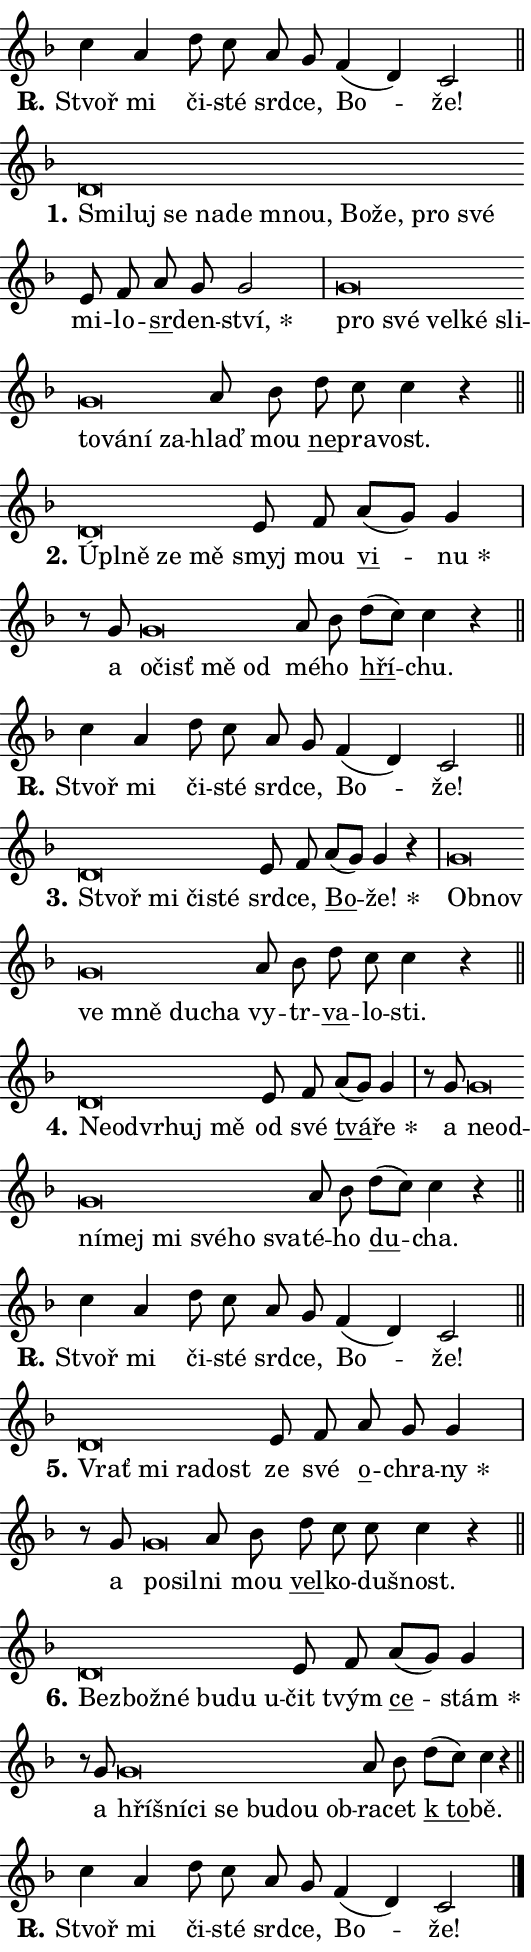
\version "2.24.0"
\header { tagline = "" }
\paper {
  indent = 0\cm
  top-margin = 0\cm
  right-margin = 0.13\cm % to fit lyric hyphens
  bottom-margin = 0\cm
  left-margin = 0\cm
  paper-width = 9\cm
  page-breaking = #ly:one-page-breaking
  system-system-spacing.basic-distance = #11
  score-system-spacing.basic-distance = #11
  ragged-last = ##f
}


%% Author: Thomas Morley
%% https://lists.gnu.org/archive/html/lilypond-user/2020-05/msg00002.html
#(define (line-position grob)
"Returns position of @var[grob} in current system:
   @code{'start}, if at first time-step
   @code{'end}, if at last time-step
   @code{'middle} otherwise
"
  (let* ((col (ly:item-get-column grob))
         (ln (ly:grob-object col 'left-neighbor))
         (rn (ly:grob-object col 'right-neighbor))
         (col-to-check-left (if (ly:grob? ln) ln col))
         (col-to-check-right (if (ly:grob? rn) rn col))
         (break-dir-left
           (and
             (ly:grob-property col-to-check-left 'non-musical #f)
             (ly:item-break-dir col-to-check-left)))
         (break-dir-right
           (and
             (ly:grob-property col-to-check-right 'non-musical #f)
             (ly:item-break-dir col-to-check-right))))
        (cond ((eqv? 1 break-dir-left) 'start)
              ((eqv? -1 break-dir-right) 'end)
              (else 'middle))))

#(define (tranparent-at-line-position vctor)
  (lambda (grob)
  "Relying on @code{line-position} select the relevant enry from @var{vctor}.
Used to determine transparency,"
    (case (line-position grob)
      ((end) (not (vector-ref vctor 0)))
      ((middle) (not (vector-ref vctor 1)))
      ((start) (not (vector-ref vctor 2))))))

noteHeadBreakVisibility =
#(define-music-function (break-visibility)(vector?)
"Makes @code{NoteHead}s transparent relying on @var{break-visibility}"
#{
  \override NoteHead.transparent =
    #(tranparent-at-line-position break-visibility)
#})

#(define delete-ledgers-for-transparent-note-heads
  (lambda (grob)
    "Reads whether a @code{NoteHead} is transparent.
If so this @code{NoteHead} is removed from @code{'note-heads} from
@var{grob}, which is supposed to be @code{LedgerLineSpanner}.
As a result ledgers are not printed for this @code{NoteHead}"
    (let* ((nhds-array (ly:grob-object grob 'note-heads))
           (nhds-list
             (if (ly:grob-array? nhds-array)
                 (ly:grob-array->list nhds-array)
                 '()))
           ;; Relies on the transparent-property being done before
           ;; Staff.LedgerLineSpanner.after-line-breaking is executed.
           ;; This is fragile ...
           (to-keep
             (remove
               (lambda (nhd)
                 (ly:grob-property nhd 'transparent #f))
               nhds-list)))
      ;; TODO find a better method to iterate over grob-arrays, similiar
      ;; to filter/remove etc for lists
      ;; For now rebuilt from scratch
      (set! (ly:grob-object grob 'note-heads)  '())
      (for-each
        (lambda (nhd)
          (ly:pointer-group-interface::add-grob grob 'note-heads nhd))
        to-keep))))

squashNotes = {
  \override NoteHead.X-extent = #'(-0.2 . 0.2)
  \override NoteHead.Y-extent = #'(-0.75 . 0)
  \override NoteHead.stencil =
    #(lambda (grob)
       (let ((pos (ly:grob-property grob 'staff-position)))
         (begin
           (if (< pos -7) (display "ERROR: Lower brevis then expected\n") (display ""))
           (if (<= pos -6) ly:text-interface::print ly:note-head::print))))
}
unSquashNotes = {
  \revert NoteHead.X-extent
  \revert NoteHead.Y-extent
  \revert NoteHead.stencil
}

hideNotes = \noteHeadBreakVisibility #begin-of-line-visible
unHideNotes = \noteHeadBreakVisibility #all-visible

% work-around for resetting accidentals
% https://lilypond.org/doc/v2.23/Documentation/notation/displaying-rhythms#unmetered-music
cadenzaMeasure = {
  \cadenzaOff
  \partial 1024 s1024
  \cadenzaOn
}

#(define-markup-command (accent layout props text) (markup?)
  "Underline accented syllable"
  (interpret-markup layout props
    #{\markup \override #'(offset . 4.3) \underline { #text }#}))

responsum = \markup \concat {
  "R" \hspace #-1.05 \path #0.1 #'((moveto 0 0.07) (lineto 0.9 0.8)) \hspace #0.05 "."
}

spaceSize = #0.6828661417322834 % exact space size for TeX Gyre Schola

\layout {
  \context {
    \Staff
    \remove "Time_signature_engraver"
    \override LedgerLineSpanner.after-line-breaking = #delete-ledgers-for-transparent-note-heads
  }
  \context {
    \Lyrics {
      \override LyricSpace.minimum-distance = \spaceSize
      \override LyricText.font-name = #"TeX Gyre Schola"
      \override LyricText.font-size = 1
      \override StanzaNumber.font-name = #"TeX Gyre Schola Bold"
      \override StanzaNumber.font-size = 1
    }
  }
  \context {
    \Score 
    \override NoteHead.text =
      #(lambda (grob) 
        (let ((pos (ly:grob-property grob 'staff-position)))
          #{\markup {
            \combine
              \halign #-0.55 \raise #(if (= pos -6) 0 0.5) \override #'(thickness . 2) \draw-line #'(3.2 . 0)
              \musicglyph "noteheads.sM1"
          }#}))
  }
}

% magnetic-lyrics.ily
%
%   written by
%     Jean Abou Samra <jean@abou-samra.fr>
%     Werner Lemberg <wl@gnu.org>
%
%   adapted by
%     Jiri Hon <jiri.hon@gmail.com>
%
% Version 2022-Apr-15

% https://www.mail-archive.com/lilypond-user@gnu.org/msg149350.html

#(define (Left_hyphen_pointer_engraver context)
   "Collect syllable-hyphen-syllable occurrences in lyrics and store
them in properties.  This engraver only looks to the left.  For
example, if the lyrics input is @code{foo -- bar}, it does the
following.

@itemize @bullet
@item
Set the @code{text} property of the @code{LyricHyphen} grob between
@q{foo} and @q{bar} to @code{foo}.

@item
Set the @code{left-hyphen} property of the @code{LyricText} grob with
text @q{foo} to the @code{LyricHyphen} grob between @q{foo} and
@q{bar}.
@end itemize

Use this auxiliary engraver in combination with the
@code{lyric-@/text::@/apply-@/magnetic-@/offset!} hook."
   (let ((hyphen #f)
         (text #f))
     (make-engraver
      (acknowledgers
       ((lyric-syllable-interface engraver grob source-engraver)
        (set! text grob)))
      (end-acknowledgers
       ((lyric-hyphen-interface engraver grob source-engraver)
        ;(when (not (grob::has-interface grob 'lyric-space-interface))
          (set! hyphen grob)));)
      ((stop-translation-timestep engraver)
       (when (and text hyphen)
         (ly:grob-set-object! text 'left-hyphen hyphen))
       (set! text #f)
       (set! hyphen #f)))))

#(define (lyric-text::apply-magnetic-offset! grob)
   "If the space between two syllables is less than the value in
property @code{LyricText@/.details@/.squash-threshold}, move the right
syllable to the left so that it gets concatenated with the left
syllable.

Use this function as a hook for
@code{LyricText@/.after-@/line-@/breaking} if the
@code{Left_@/hyphen_@/pointer_@/engraver} is active."
   (let ((hyphen (ly:grob-object grob 'left-hyphen #f)))
     (when hyphen
       (let ((left-text (ly:spanner-bound hyphen LEFT)))
         (when (grob::has-interface left-text 'lyric-syllable-interface)
           (let* ((common (ly:grob-common-refpoint grob left-text X))
                  (this-x-ext (ly:grob-extent grob common X))
                  (left-x-ext
                   (begin
                     ;; Trigger magnetism for left-text.
                     (ly:grob-property left-text 'after-line-breaking)
                     (ly:grob-extent left-text common X)))
                  ;; `delta` is the gap width between two syllables.
                  (delta (- (interval-start this-x-ext)
                            (interval-end left-x-ext)))
                  (details (ly:grob-property grob 'details))
                  (threshold (assoc-get 'squash-threshold details 0.2)))
             (when (< delta threshold)
               (let* (;; We have to manipulate the input text so that
                      ;; ligatures crossing syllable boundaries are not
                      ;; disabled.  For languages based on the Latin
                      ;; script this is essentially a beautification.
                      ;; However, for non-Western scripts it can be a
                      ;; necessity.
                      (lt (ly:grob-property left-text 'text))
                      (rt (ly:grob-property grob 'text))
                      (is-space (grob::has-interface hyphen 'lyric-space-interface))
                      (space (if is-space " " ""))
                      (extra-delta (if is-space spaceSize 0))
                      ;; Append new syllable.
                      (ltrt-space (if (and (string? lt) (string? rt))
                                (string-append lt space rt)
                                (make-concat-markup (list lt space rt))))
                      ;; Right-align `ltrt` to the right side.
                      (ltrt-space-markup (grob-interpret-markup
                               grob
                               (make-translate-markup
                                (cons (interval-length this-x-ext) 0)
                                (make-right-align-markup ltrt-space)))))
                 (begin
                   ;; Don't print `left-text`.
                   (ly:grob-set-property! left-text 'stencil #f)
                   ;; Set text and stencil (which holds all collected
                   ;; syllables so far) and shift it to the left.
                   (ly:grob-set-property! grob 'text ltrt-space)
                   (ly:grob-set-property! grob 'stencil ltrt-space-markup)
                   (ly:grob-translate-axis! grob (- (- delta extra-delta)) X))))))))))


#(define (lyric-hyphen::displace-bounds-first grob)
   ;; Make very sure this callback isn't triggered too early.
   (let ((left (ly:spanner-bound grob LEFT))
         (right (ly:spanner-bound grob RIGHT)))
     (ly:grob-property left 'after-line-breaking)
     (ly:grob-property right 'after-line-breaking)
     (ly:lyric-hyphen::print grob)))

squashThreshold = #0.4

\layout {
  \context {
    \Lyrics
    \consists #Left_hyphen_pointer_engraver
    \override LyricText.after-line-breaking =
      #lyric-text::apply-magnetic-offset!
    \override LyricHyphen.stencil = #lyric-hyphen::displace-bounds-first
    \override LyricText.details.squash-threshold = \squashThreshold
    \override LyricHyphen.minimum-distance = 0
    \override LyricHyphen.minimum-length = \squashThreshold
  }
}

squashText = \override LyricText.details.squash-threshold = 9999
unSquashText = \override LyricText.details.squash-threshold = \squashThreshold

leftText = \override LyricText.self-alignment-X = #LEFT
unLeftText = \revert LyricText.self-alignment-X

starOffset = #(lambda (grob) 
                (let ((x_offset (ly:self-alignment-interface::aligned-on-x-parent grob)))
                  (if (= x_offset 0) 0 (+ x_offset 1.2))))

star = #(define-music-function (syllable)(string?)
"Append star separator at the end of a syllable"
#{
  \once \override LyricText.X-offset = #starOffset
  \lyricmode { \markup {
    #syllable
    \override #'((font-name . "TeX Gyre Schola Bold")) \hspace #0.2 \lower #0.65 \larger "*"
  } }
#})

starAccent = #(define-music-function (syllable)(string?)
"Append star separator at the end of a syllable and make accent"
#{
  \once \override LyricText.X-offset = #starOffset
  \lyricmode { \markup {
    \accent #syllable
    \override #'((font-name . "TeX Gyre Schola Bold")) \hspace #0.2 \lower #0.65 \larger "*"
  } }
#})

breath = #(define-music-function (syllable)(string?)
"Append breathing indicator at the end of a syllable"
#{
  \lyricmode { \markup { #syllable "+" } }
#})

optionalBreath = #(define-music-function (syllable)(string?)
"Append optional breathing indicator at the end of a syllable"
#{
  \lyricmode { \markup { #syllable "(+)" } }
#})


\score {
    <<
        \new Voice = "melody" { \cadenzaOn \key f \major \relative { c''4 a d8 c a g \bar "" f4( d) c2 \cadenzaMeasure \bar "||" \break } }
        \new Lyrics \lyricsto "melody" { \lyricmode { \set stanza = \responsum
Stvoř mi či -- sté srd -- ce, Bo -- že! } }
    >>
    \layout {}
}

\score {
    <<
        \new Voice = "melody" { \cadenzaOn \key f \major \relative { \squashNotes d'\breve*1/16 \hideNotes \breve*1/16 \bar "" \breve*1/16 \bar "" \breve*1/16 \bar "" \breve*1/16 \bar "" \breve*1/16 \bar "" \breve*1/16 \bar "" \breve*1/16 \bar "" \breve*1/16 \breve*1/16 \bar "" \unHideNotes \unSquashNotes e8 f \bar "" a g g2 \cadenzaMeasure \bar "|" \squashNotes g\breve*1/16 \hideNotes \breve*1/16 \bar "" \breve*1/16 \bar "" \breve*1/16 \bar "" \breve*1/16 \bar "" \breve*1/16 \bar "" \breve*1/16 \bar "" \breve*1/16 \breve*1/16 \bar "" \unHideNotes \unSquashNotes a8 bes \bar "" d c c4 r \cadenzaMeasure \bar "||" \break } }
        \new Lyrics \lyricsto "melody" { \lyricmode { \set stanza = "1."
\leftText Smi -- \squashText luj se na -- de mnou, Bo -- že, pro své \unLeftText \unSquashText mi -- lo -- \markup \accent sr -- den -- \star ství, \leftText pro \squashText své vel -- ké sli -- to -- vá -- ní za -- \unLeftText \unSquashText hlaď mou \markup \accent ne -- pra -- vost. } }
    >>
    \layout {}
}

\score {
    <<
        \new Voice = "melody" { \cadenzaOn \key f \major \relative { \squashNotes d'\breve*1/16 \hideNotes \breve*1/16 \bar "" \breve*1/16 \breve*1/16 \bar "" \unHideNotes \unSquashNotes e8 f \bar "" a[( g)] g4 \cadenzaMeasure \bar "|" r8 g8 \squashNotes g\breve*1/16 \hideNotes \breve*1/16 \bar "" \breve*1/16 \breve*1/16 \bar "" \unHideNotes \unSquashNotes a8 bes \bar "" d[( c)] c4 r \cadenzaMeasure \bar "||" \break } }
        \new Lyrics \lyricsto "melody" { \lyricmode { \set stanza = "2."
\leftText Úpl -- \squashText ně ze mě \unLeftText \unSquashText smyj mou \markup \accent vi -- \star nu a \leftText o -- \squashText čisť mě od \unLeftText \unSquashText mé -- ho \markup \accent hří -- chu. } }
    >>
    \layout {}
}

\score {
    <<
        \new Voice = "melody" { \cadenzaOn \key f \major \relative { c''4 a d8 c a g \bar "" f4( d) c2 \cadenzaMeasure \bar "||" \break } }
        \new Lyrics \lyricsto "melody" { \lyricmode { \set stanza = \responsum
Stvoř mi či -- sté srd -- ce, Bo -- že! } }
    >>
    \layout {}
}

\score {
    <<
        \new Voice = "melody" { \cadenzaOn \key f \major \relative { \squashNotes d'\breve*1/16 \hideNotes \breve*1/16 \bar "" \breve*1/16 \breve*1/16 \bar "" \unHideNotes \unSquashNotes e8 f \bar "" a[( g)] g4 r \cadenzaMeasure \bar "|" \squashNotes g\breve*1/16 \hideNotes \breve*1/16 \bar "" \breve*1/16 \bar "" \breve*1/16 \bar "" \breve*1/16 \breve*1/16 \bar "" \unHideNotes \unSquashNotes a8 bes \bar "" d c c4 r \cadenzaMeasure \bar "||" \break } }
        \new Lyrics \lyricsto "melody" { \lyricmode { \set stanza = "3."
\leftText Stvoř \squashText mi či -- sté \unLeftText \unSquashText srd -- ce, \markup \accent Bo -- \star že! \leftText Ob -- \squashText nov ve mně du -- cha \unLeftText \unSquashText vy -- tr -- \markup \accent va -- lo -- sti. } }
    >>
    \layout {}
}

\score {
    <<
        \new Voice = "melody" { \cadenzaOn \key f \major \relative { \squashNotes d'\breve*1/16 \hideNotes \breve*1/16 \bar "" \breve*1/16 \bar "" \breve*1/16 \breve*1/16 \bar "" \unHideNotes \unSquashNotes e8 f \bar "" a[( g)] g4 \cadenzaMeasure \bar "|" r8 g8 \squashNotes g\breve*1/16 \hideNotes \breve*1/16 \bar "" \breve*1/16 \bar "" \breve*1/16 \bar "" \breve*1/16 \bar "" \breve*1/16 \bar "" \breve*1/16 \breve*1/16 \bar "" \unHideNotes \unSquashNotes a8 bes \bar "" d[( c)] c4 r \cadenzaMeasure \bar "||" \break } }
        \new Lyrics \lyricsto "melody" { \lyricmode { \set stanza = "4."
\leftText Ne -- \squashText od -- vr -- huj mě \unLeftText \unSquashText od své \markup \accent tvá -- \star ře a \leftText ne -- \squashText od -- ní -- mej mi své -- ho sva -- \unLeftText \unSquashText té -- ho \markup \accent du -- cha. } }
    >>
    \layout {}
}

\score {
    <<
        \new Voice = "melody" { \cadenzaOn \key f \major \relative { c''4 a d8 c a g \bar "" f4( d) c2 \cadenzaMeasure \bar "||" \break } }
        \new Lyrics \lyricsto "melody" { \lyricmode { \set stanza = \responsum
Stvoř mi či -- sté srd -- ce, Bo -- že! } }
    >>
    \layout {}
}

\score {
    <<
        \new Voice = "melody" { \cadenzaOn \key f \major \relative { \squashNotes d'\breve*1/16 \hideNotes \breve*1/16 \bar "" \breve*1/16 \breve*1/16 \bar "" \unHideNotes \unSquashNotes e8 f \bar "" a g g4 \cadenzaMeasure \bar "|" r8 g8 \squashNotes g\breve*1/16 \hideNotes \breve*1/16 \bar "" \unHideNotes \unSquashNotes a8 bes \bar "" d c c c4 r \cadenzaMeasure \bar "||" \break } }
        \new Lyrics \lyricsto "melody" { \lyricmode { \set stanza = "5."
\leftText Vrať \squashText mi ra -- dost \unLeftText \unSquashText ze své \markup \accent o -- chra -- \star ny a \leftText po -- \squashText sil -- \unLeftText \unSquashText ni mou \markup \accent vel -- ko -- du -- šnost. } }
    >>
    \layout {}
}

\score {
    <<
        \new Voice = "melody" { \cadenzaOn \key f \major \relative { \squashNotes d'\breve*1/16 \hideNotes \breve*1/16 \bar "" \breve*1/16 \bar "" \breve*1/16 \bar "" \breve*1/16 \breve*1/16 \bar "" \unHideNotes \unSquashNotes e8 f \bar "" a[( g)] g4 \cadenzaMeasure \bar "|" r8 g8 \squashNotes g\breve*1/16 \hideNotes \breve*1/16 \bar "" \breve*1/16 \bar "" \breve*1/16 \bar "" \breve*1/16 \bar "" \breve*1/16 \breve*1/16 \bar "" \unHideNotes \unSquashNotes a8 bes \bar "" d[( c)] c4 r \cadenzaMeasure \bar "||" \break } }
        \new Lyrics \lyricsto "melody" { \lyricmode { \set stanza = "6."
\leftText Bez -- \squashText bož -- né bu -- du u -- \unLeftText \unSquashText čit tvým \markup \accent ce -- \star stám a \leftText hří -- \squashText šní -- ci se bu -- dou ob -- \unLeftText \unSquashText ra -- cet \markup \accent "k to" -- bě. } }
    >>
    \layout {}
}

\score {
    <<
        \new Voice = "melody" { \cadenzaOn \key f \major \relative { c''4 a d8 c a g \bar "" f4( d) c2 \cadenzaMeasure \bar "||" \break } \bar "|." }
        \new Lyrics \lyricsto "melody" { \lyricmode { \set stanza = \responsum
Stvoř mi či -- sté srd -- ce, Bo -- že! } }
    >>
    \layout {}
}
